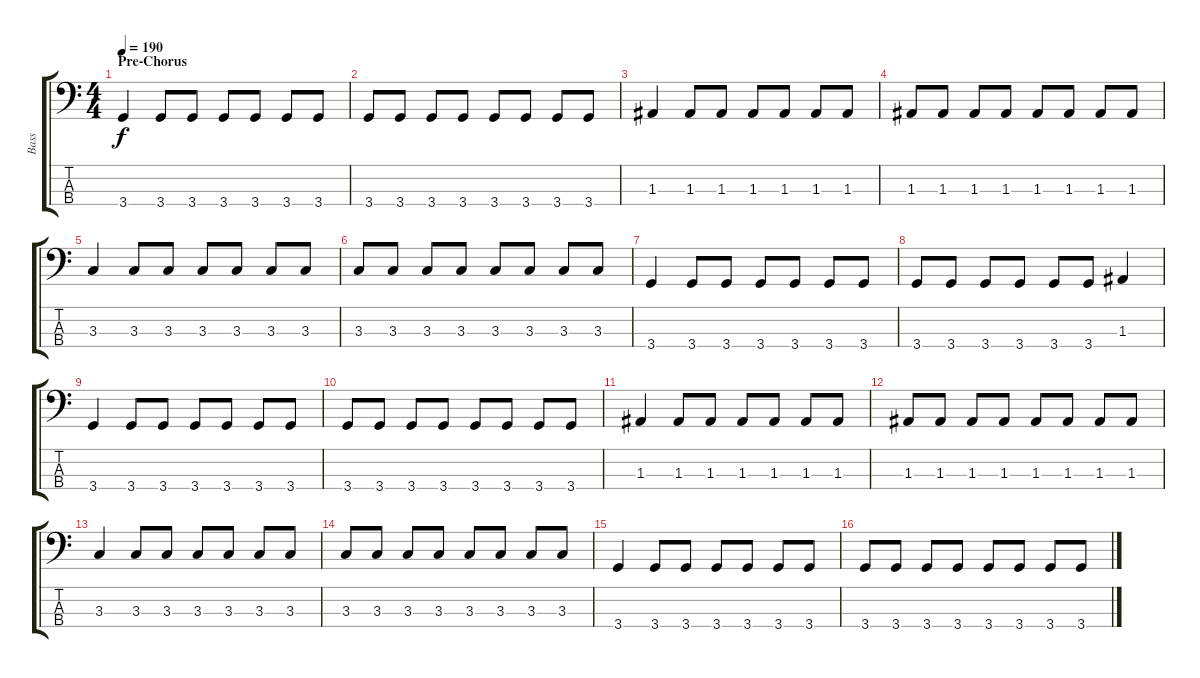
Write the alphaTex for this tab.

\track ("Bass" "Bass") {instrument electricbasspick}
\staff {score tabs}
\tuning (G2 D2 A1 E1) {hide}
\ts (4 4)
\section ("" "Pre-Chorus")
\tempo 190
\clef f4
\ks c
3.4.4{dy f} 3.4.8 3.4.8 3.4.8 3.4.8 3.4.8 3.4.8 |
3.4.8 3.4.8 3.4.8 3.4.8 3.4.8 3.4.8 3.4.8 3.4.8 |
1.3.4 1.3.8 1.3.8 1.3.8 1.3.8 1.3.8 1.3.8 |
1.3.8 1.3.8 1.3.8 1.3.8 1.3.8 1.3.8 1.3.8 1.3.8 |
3.3.4 3.3.8 3.3.8 3.3.8 3.3.8 3.3.8 3.3.8 |
3.3.8 3.3.8 3.3.8 3.3.8 3.3.8 3.3.8 3.3.8 3.3.8 |
3.4.4 3.4.8 3.4.8 3.4.8 3.4.8 3.4.8 3.4.8 |
3.4.8 3.4.8 3.4.8 3.4.8 3.4.8 3.4.8 1.3.4 |
3.4.4 3.4.8 3.4.8 3.4.8 3.4.8 3.4.8 3.4.8 |
3.4.8 3.4.8 3.4.8 3.4.8 3.4.8 3.4.8 3.4.8 3.4.8 |
1.3.4 1.3.8 1.3.8 1.3.8 1.3.8 1.3.8 1.3.8 |
1.3.8 1.3.8 1.3.8 1.3.8 1.3.8 1.3.8 1.3.8 1.3.8 |
3.3.4 3.3.8 3.3.8 3.3.8 3.3.8 3.3.8 3.3.8 |
3.3.8 3.3.8 3.3.8 3.3.8 3.3.8 3.3.8 3.3.8 3.3.8 |
3.4.4 3.4.8 3.4.8 3.4.8 3.4.8 3.4.8 3.4.8 |
3.4.8 3.4.8 3.4.8 3.4.8 3.4.8 3.4.8 3.4.8 3.4.8
